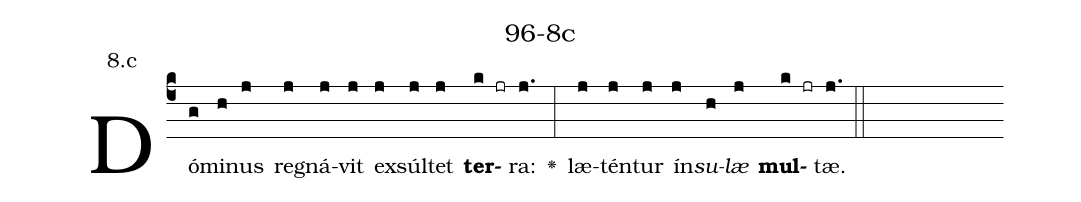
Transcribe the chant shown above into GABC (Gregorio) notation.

name: 96-8c;
annotation: 8.c;
%%
(c4)Dó(g)mi(h)nus(j) re(j)gná(j)vit(j) ex(j)súl(j)tet(j) <b>ter</b>(k jr)ra:(j.) <v>\greheightstar</v>(:) læ(j)tén(j)tur(j) ín(j)<i>su</i>(h)<i>læ</i>(j) <b>mul</b>(k jr)tæ.(j.) (::)


%E(j) u(j) o(h) u(j) a(k) e.(j.) (::)
